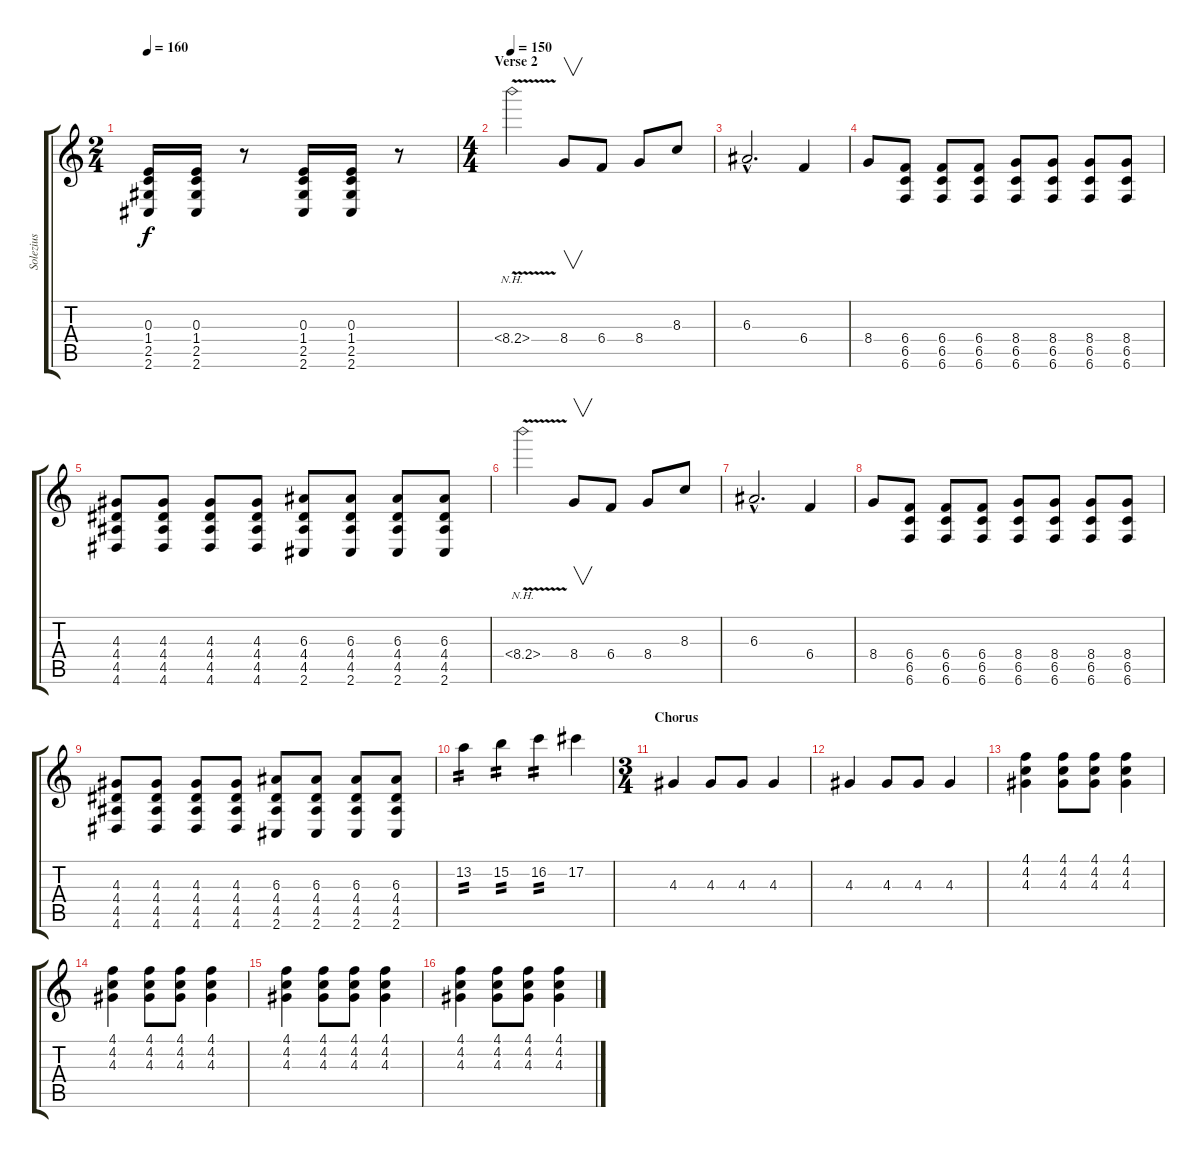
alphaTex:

\track ("Solezius" "Solezius") {instrument distortionguitar}
\staff {score tabs}
\tuning (Db4 Ab3 E3 B2 Gb2 B1) {hide}
\ts (2 4)
\tempo 160
\clef g2
\ks c
(0.3 1.4 2.5 2.6).16{dy f} (0.3 1.4 2.5 2.6).16 r.8 (0.3 1.4 2.5 2.6).16 (0.3 1.4 2.5 2.6).16 r.8 |
\ts (4 4)
\section ("" "Verse 2")
\tempo 150
8.4{nh v}.2 8.4.8{v} 6.4.8 8.4.8 8.3.8 |
6.3{hac}.2{d} 6.4.4 |
8.4.8 (6.4 6.5 6.6).8 (6.4 6.5 6.6).8 (6.4 6.5 6.6).8 (8.4 6.5 6.6).8 (8.4 6.5 6.6).8 (8.4 6.5 6.6).8 (8.4 6.5 6.6).8 |
(4.3 4.4 4.5 4.6).8 (4.3 4.4 4.5 4.6).8 (4.3 4.4 4.5 4.6).8 (4.3 4.4 4.5 4.6).8 (6.3 4.4 4.5 2.6).8 (6.3 4.4 4.5 2.6).8 (6.3 4.4 4.5 2.6).8 (6.3 4.4 4.5 2.6).8 |
8.4{nh v}.2 8.4.8{v} 6.4.8 8.4.8 8.3.8 |
6.3{hac}.2{d} 6.4.4 |
8.4.8 (6.4 6.5 6.6).8 (6.4 6.5 6.6).8 (6.4 6.5 6.6).8 (8.4 6.5 6.6).8 (8.4 6.5 6.6).8 (8.4 6.5 6.6).8 (8.4 6.5 6.6).8 |
(4.3 4.4 4.5 4.6).8 (4.3 4.4 4.5 4.6).8 (4.3 4.4 4.5 4.6).8 (4.3 4.4 4.5 4.6).8 (6.3 4.4 4.5 2.6).8 (6.3 4.4 4.5 2.6).8 (6.3 4.4 4.5 2.6).8 (6.3 4.4 4.5 2.6).8 |
13.2.4{tp 2} 15.2.4{tp 2} 16.2.4{tp 2} 17.2.4 |
\ts (3 4)
\section ("" "Chorus")
4.3.4{volume 10 instrument acousticguitarsteel} 4.3.8 4.3.8 4.3.4 |
4.3.4 4.3.8 4.3.8 4.3.4 |
(4.1 4.2 4.3).4 (4.1 4.2 4.3).8 (4.1 4.2 4.3).8 (4.1 4.2 4.3).4 |
(4.1 4.2 4.3).4 (4.1 4.2 4.3).8 (4.1 4.2 4.3).8 (4.1 4.2 4.3).4 |
(4.1 4.2 4.3).4 (4.1 4.2 4.3).8 (4.1 4.2 4.3).8 (4.1 4.2 4.3).4 |
(4.1 4.2 4.3).4 (4.1 4.2 4.3).8 (4.1 4.2 4.3).8 (4.1 4.2 4.3).4
